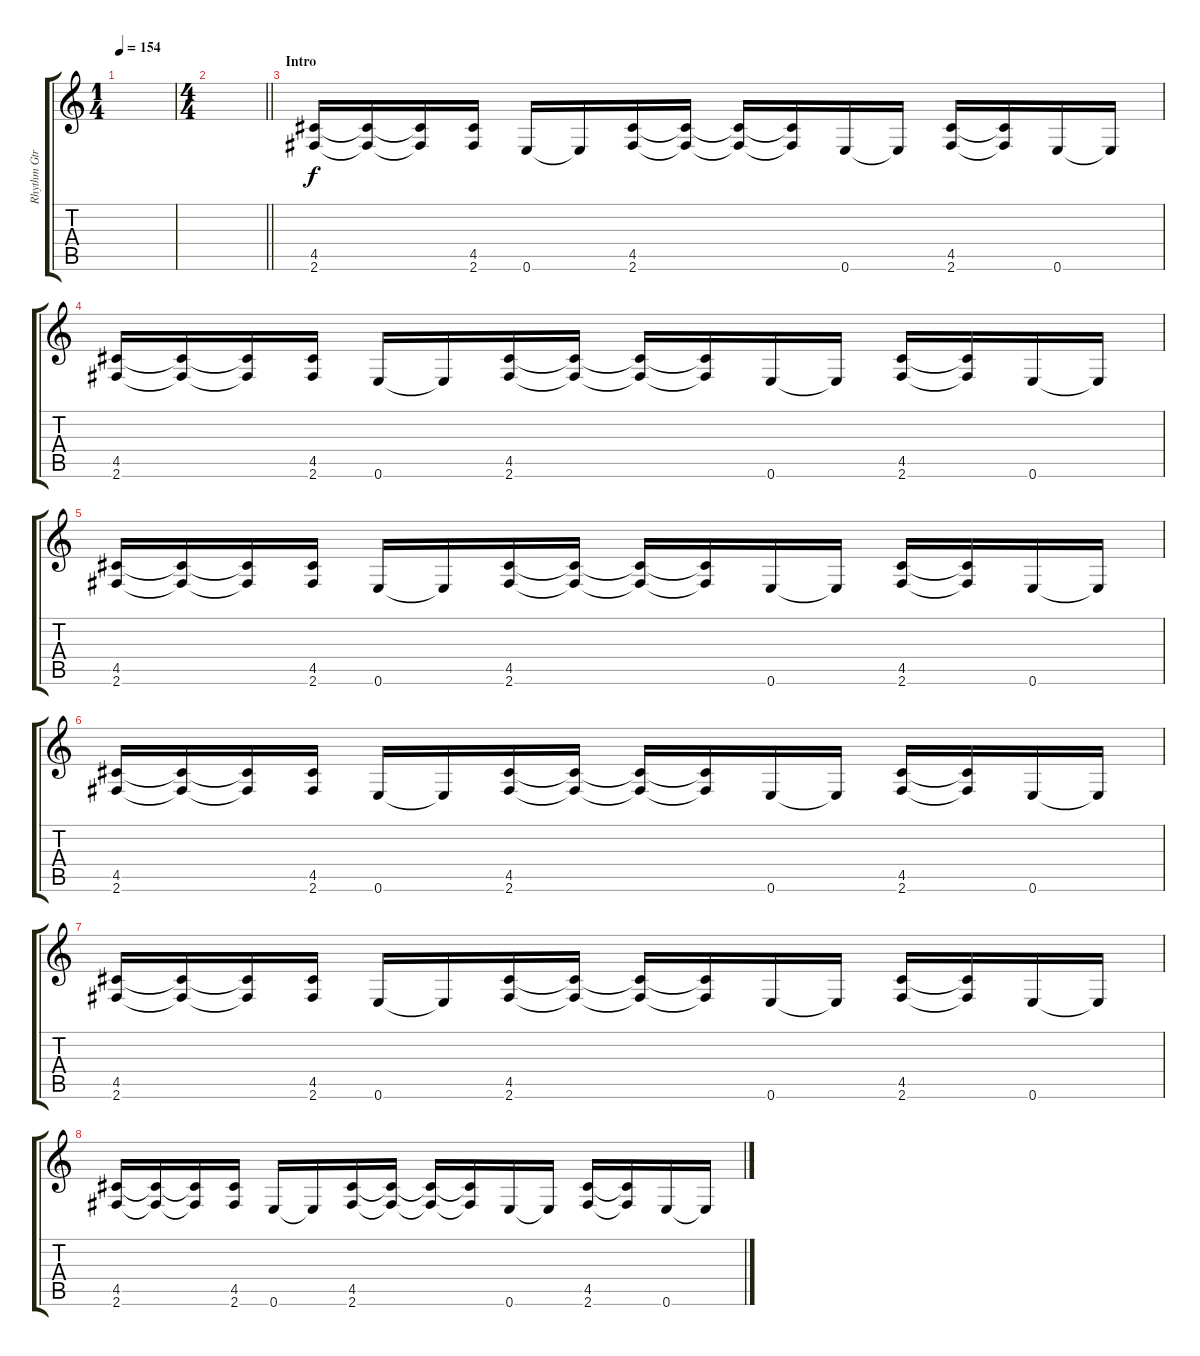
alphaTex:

\track ("Rhythm Gtr" "Rhythm Gtr") {instrument overdrivenguitar}
\staff {score tabs}
\tuning (E4 B3 G3 D3 A2 E2) {hide}
\ts (1 4)
\tempo 154
\clef g2
\ks c
|
\ts (4 4)
\barLineRight lightlight
|
\section ("" "Intro")
(4.5 2.6).16 (4.5{t} 2.6{t}).16 (4.5{t} 2.6{t}).16 (4.5 2.6).16 0.6.16 0.6{t}.16 (4.5 2.6).16 (4.5{t} 2.6{t}).16 (4.5{t} 2.6{t}).16 (4.5{t} 2.6{t}).16 0.6.16 0.6{t}.16 (4.5 2.6).16 (4.5{t} 2.6{t}).16 0.6.16 0.6{t}.16 |
(4.5 2.6).16 (4.5{t} 2.6{t}).16 (4.5{t} 2.6{t}).16 (4.5 2.6).16 0.6.16 0.6{t}.16 (4.5 2.6).16 (4.5{t} 2.6{t}).16 (4.5{t} 2.6{t}).16 (4.5{t} 2.6{t}).16 0.6.16 0.6{t}.16 (4.5 2.6).16 (4.5{t} 2.6{t}).16 0.6.16 0.6{t}.16 |
(4.5 2.6).16 (4.5{t} 2.6{t}).16 (4.5{t} 2.6{t}).16 (4.5 2.6).16 0.6.16 0.6{t}.16 (4.5 2.6).16 (4.5{t} 2.6{t}).16 (4.5{t} 2.6{t}).16 (4.5{t} 2.6{t}).16 0.6.16 0.6{t}.16 (4.5 2.6).16 (4.5{t} 2.6{t}).16 0.6.16 0.6{t}.16 |
(4.5 2.6).16 (4.5{t} 2.6{t}).16 (4.5{t} 2.6{t}).16 (4.5 2.6).16 0.6.16 0.6{t}.16 (4.5 2.6).16 (4.5{t} 2.6{t}).16 (4.5{t} 2.6{t}).16 (4.5{t} 2.6{t}).16 0.6.16 0.6{t}.16 (4.5 2.6).16 (4.5{t} 2.6{t}).16 0.6.16 0.6{t}.16 |
(4.5 2.6).16 (4.5{t} 2.6{t}).16 (4.5{t} 2.6{t}).16 (4.5 2.6).16 0.6.16 0.6{t}.16 (4.5 2.6).16 (4.5{t} 2.6{t}).16 (4.5{t} 2.6{t}).16 (4.5{t} 2.6{t}).16 0.6.16 0.6{t}.16 (4.5 2.6).16 (4.5{t} 2.6{t}).16 0.6.16 0.6{t}.16 |
(4.5 2.6).16 (4.5{t} 2.6{t}).16 (4.5{t} 2.6{t}).16 (4.5 2.6).16 0.6.16 0.6{t}.16 (4.5 2.6).16 (4.5{t} 2.6{t}).16 (4.5{t} 2.6{t}).16 (4.5{t} 2.6{t}).16 0.6.16 0.6{t}.16 (4.5 2.6).16 (4.5{t} 2.6{t}).16 0.6.16 0.6{t}.16
